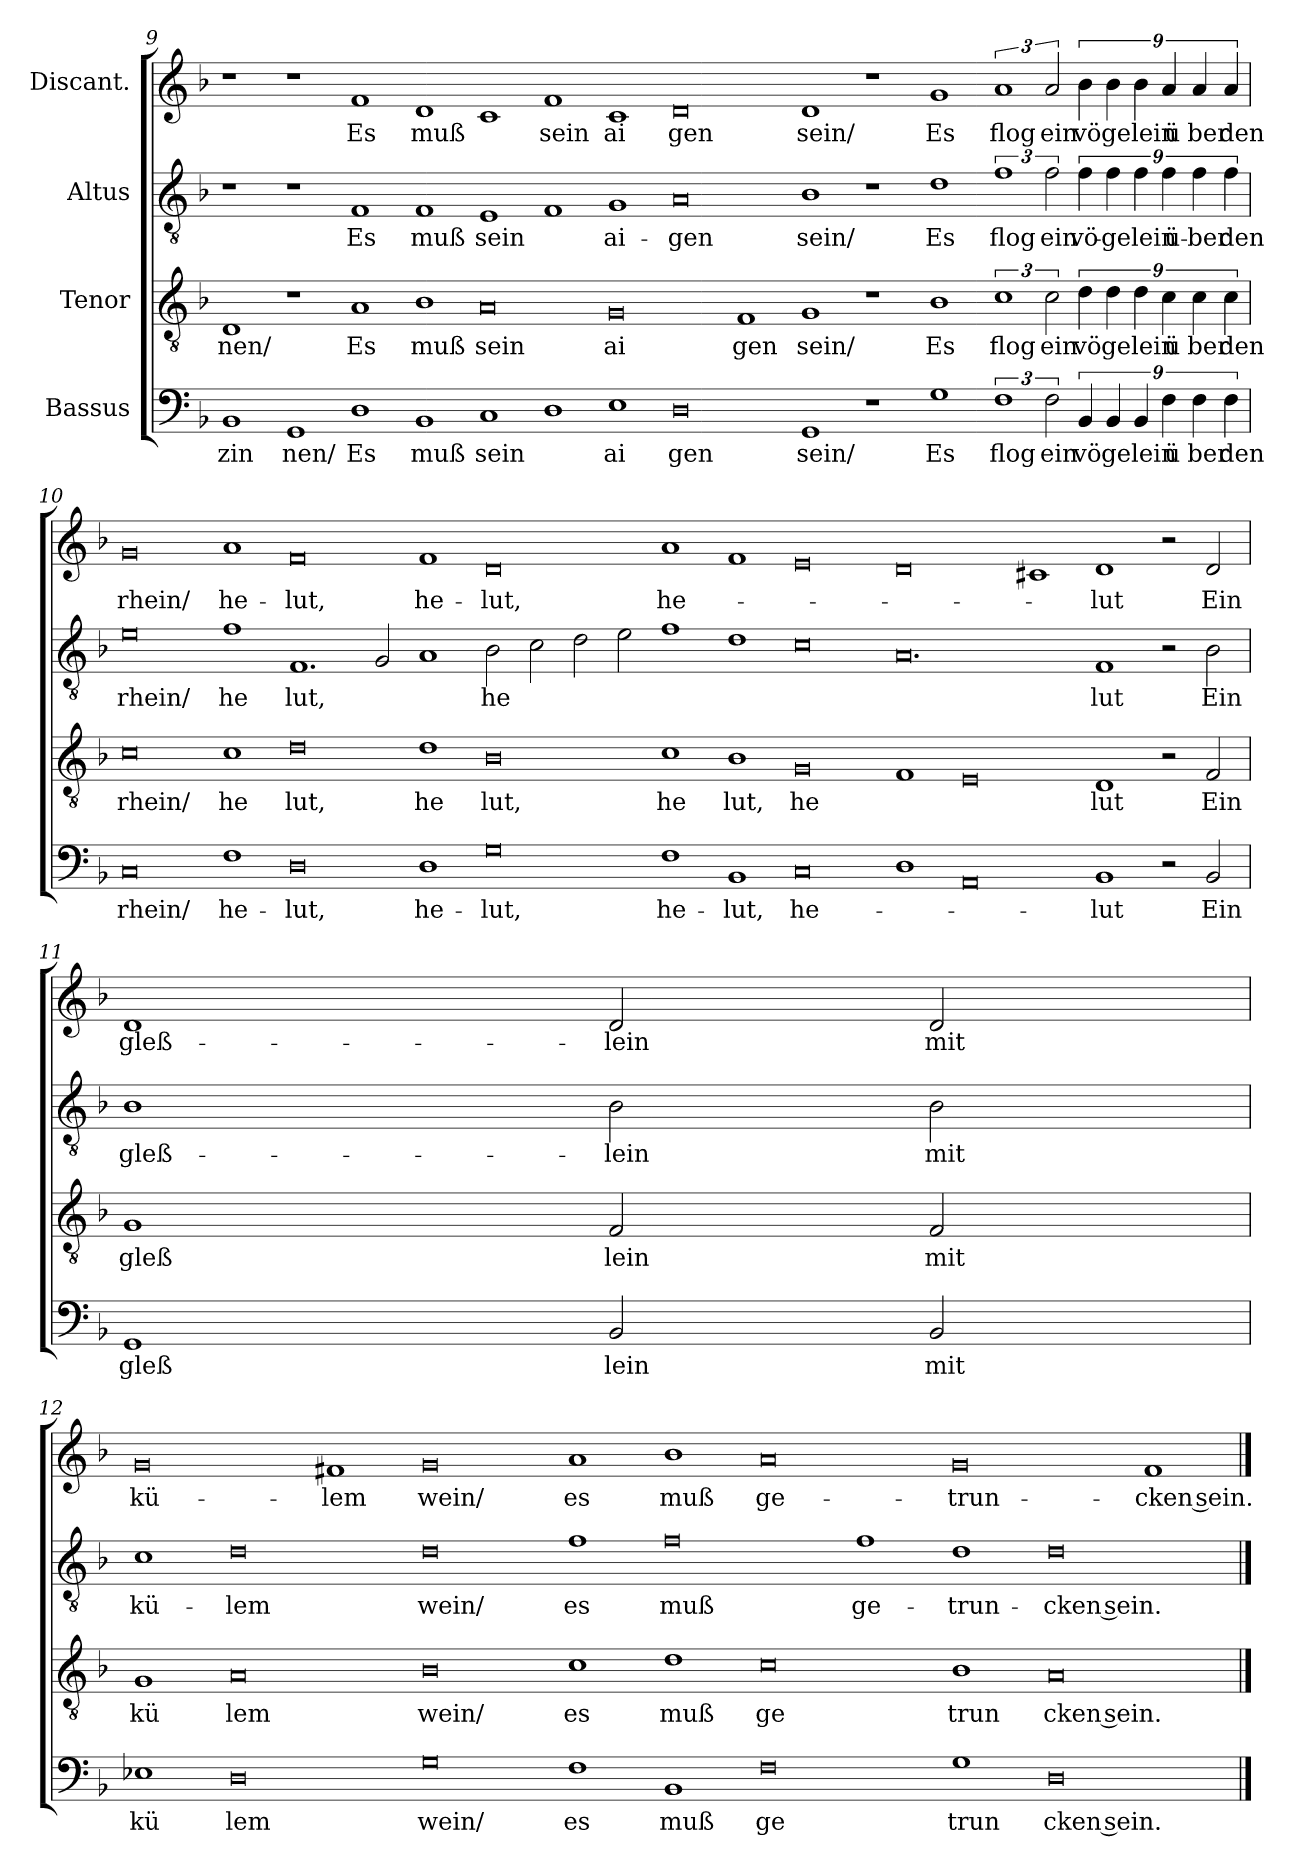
**kern	**text	**kern	**text	**kern	**text	**kern	**text
*part4	*part4	*part3	*part3	*part2	*part2	*part1	*part1
*staff4	*staff4	*staff3	*staff3	*staff2	*staff2	*staff1	*staff1
*I"Bassus	*	*I"Tenor	*	*I"Altus	*	*I"Discant.	*
!!LO:PB:g=z
*clefF4	*	*clefGv2	*	*clefGv2	*	*clefG2	*
*k[b-]	*	*k[b-]	*	*k[b-]	*	*k[b-]	*
*F:	*	*F:	*	*F:	*	*F:	*
=9	=9	=9	=9	=9	=9	=9	=9
!	!LO:LY:b	!	!LO:LY:b	!	!	!	!
1BB-	zin	1D	nen/	1r	.	1r	.
!	!LO:LY:b	!	!	!	!	!	!
1GG	nen/	1r	.	1r	.	1r	.
!	!LO:LY:b	!	!LO:LY:b	!	!LO:LY:b	!	!LO:LY:b
1D	Es	1A	Es	1F	Es	1f	Es
!	!LO:LY:b	!	!LO:LY:b	!	!LO:LY:b	!	!LO:LY:b
1BB-	muß	1B-	muß	1F	muß	1d	muß
!	!LO:LY:b	!	!LO:LY:b	!	!LO:LY:b	!	!
1C	sein	0A	sein	1E	sein	1c	.
!	!	!	!	!	!	!	!LO:LY:b
1D	.	.	.	1F	.	1f	sein
!	!LO:LY:b	!	!LO:LY:b	!	!LO:LY:b	!	!LO:LY:b
1E	ai	0G	ai	1G	ai-	1c	ai
!	!LO:LY:b	!	!	!	!LO:LY:b	!	!LO:LY:b
0D	gen	.	.	0A	-gen	0d	gen
!	!	!	!LO:LY:b	!	!	!	!
.	.	1F	gen	.	.	.	.
!	!LO:LY:b	!	!LO:LY:b	!	!LO:LY:b	!	!LO:LY:b
1GG	sein/	1G	sein/	1B-	sein/	1d	sein/
1r	.	1r	.	1r	.	1r	.
!	!LO:LY:b	!	!LO:LY:b	!	!LO:LY:b	!	!LO:LY:b
1G	Es	1B-	Es	1d	Es	1g	Es
!	!LO:LY:b	!	!LO:LY:b	!	!LO:LY:b	!	!LO:LY:b
3%2F	flog	3%2c	flog	3%2f	flog	3%2a	flog
!	!LO:LY:b	!	!LO:LY:b	!	!LO:LY:b	!	!LO:LY:b
3F\	ein	3c\	ein	3f\	ein	3a/	ein
!	!LO:LY:b	!	!LO:LY:b	!	!LO:LY:b	!	!LO:LY:b
9%2BB-/	vö	9%2d\	vö	9%2f\	vö-	9%2b-\	vö
!	!LO:LY:b	!	!LO:LY:b	!	!LO:LY:b	!	!LO:LY:b
9%2BB-/	gelein	9%2d\	gelein	9%2f\	-gelein	9%2b-\	gelein
9%2BB-/	.	9%2d\	.	9%2f\	.	9%2b-\	.
!	!LO:LY:b	!	!LO:LY:b	!	!LO:LY:b	!	!LO:LY:b
9%2F\	ü	9%2c\	ü	9%2f\	ü-	9%2a/	ü
!	!LO:LY:b	!	!LO:LY:b	!	!LO:LY:b	!	!LO:LY:b
9%2F\	ber	9%2c\	ber	9%2f\	-ber	9%2a/	ber
!	!LO:LY:b	!	!LO:LY:b	!	!LO:LY:b	!	!LO:LY:b
9%2F\	den	9%2c\	den	9%2f\	den	9%2a/	den
!!LO:LB:g=z
=10!	=10!	=10!	=10!	=10!	=10!	=10!	=10!
!	!LO:LY:b	!	!LO:LY:b	!	!LO:LY:b	!	!LO:LY:b
0C	rhein/	0c	rhein/	0e	rhein/	0g	rhein/
!	!LO:LY:b	!	!LO:LY:b	!	!LO:LY:b	!	!LO:LY:b
1F	he-	1c	he	1f	he	1a	he-
!	!LO:LY:b	!	!LO:LY:b	!	!LO:LY:b	!	!LO:LY:b
0D	-lut,	0d	lut,	1.F	lut,	0f	-lut,
.	.	.	.	2G/	.	.	.
!	!LO:LY:b	!	!LO:LY:b	!	!	!	!LO:LY:b
1D	he-	1d	he	1A	.	1f	he-
!	!LO:LY:b	!	!LO:LY:b	!	!LO:LY:b	!	!LO:LY:b
0G	-lut,	0B-	lut,	2B-\	he	0d	-lut,
.	.	.	.	2c\	.	.	.
.	.	.	.	2d\	.	.	.
.	.	.	.	2e\	.	.	.
!	!LO:LY:b	!	!LO:LY:b	!	!	!	!LO:LY:b
1F	he-	1c	he	1f	.	1a	he-
!	!LO:LY:b	!	!LO:LY:b	!	!	!	!
1BB-	-lut,	1B-	lut,	1d	.	1f	.
!	!LO:LY:b	!	!LO:LY:b	!	!	!	!
0C	he-	0G	he	0c	.	0e	.
1D	.	1F	.	0.A	.	0d	.
0AA	.	0E	.	.	.	.	.
.	.	.	.	.	.	1c#	.
!	!LO:LY:b	!	!LO:LY:b	!	!LO:LY:b	!	!LO:LY:b
1BB-	-lut	1D	lut	1F	lut	1d	-lut
2r	.	2r	.	2r	.	2r	.
!	!LO:LY:b	!	!LO:LY:b	!	!LO:LY:b	!	!LO:LY:b
2BB-/	Ein	2F/	Ein	2B-\	Ein	2d/	Ein
!!LO:LB:g=z
=11	=11	=11	=11	=11	=11	=11	=11
!	!LO:LY:b	!	!LO:LY:b	!	!LO:LY:b	!	!LO:LY:b
1GG	gleß	1G	gleß	1B-	gleß-	1d	gleß-
!	!LO:LY:b	!	!LO:LY:b	!	!LO:LY:b	!	!LO:LY:b
2BB-/	lein	2F/	lein	2B-\	-lein	2d/	-lein
!	!LO:LY:b	!	!LO:LY:b	!	!LO:LY:b	!	!LO:LY:b
2BB-/	mit	2F/	mit	2B-\	mit	2d/	mit
=12!	=12!	=12!	=12!	=12!	=12!	=12!	=12!
!	!LO:LY:b	!	!LO:LY:b	!	!LO:LY:b	!	!LO:LY:b
1E-X	kü	1G	kü	1c	kü-	0g	kü-
!	!LO:LY:b	!	!LO:LY:b	!	!LO:LY:b	!	!
0D	lem	0A	lem	0d	-lem	.	.
!	!	!	!	!	!	!	!LO:LY:b
.	.	.	.	.	.	1f#	-lem
!	!LO:LY:b	!	!LO:LY:b	!	!LO:LY:b	!	!LO:LY:b
0G	wein/	0B-	wein/	0d	wein/	0g	wein/
!	!LO:LY:b	!	!LO:LY:b	!	!LO:LY:b	!	!LO:LY:b
1F	es	1c	es	1f	es	1a	es
!	!LO:LY:b	!	!LO:LY:b	!	!LO:LY:b	!	!LO:LY:b
1BB-	muß	1d	muß	0f	muß	1b-	muß
!	!LO:LY:b	!	!LO:LY:b	!	!	!	!LO:LY:b
0F	ge	0c	ge	.	.	0a	ge-
!	!	!	!	!	!LO:LY:b	!	!
.	.	.	.	1f	ge-	.	.
!	!LO:LY:b	!	!LO:LY:b	!	!LO:LY:b	!	!LO:LY:b
1G	trun	1B-	trun	1d	-trun-	0g	-trun-
!	!LO:LY:b	!	!LO:LY:b	!	!LO:LY:b	!	!
0D	cken sein.	0A	cken sein.	0d	-cken sein.	.	.
!	!	!	!	!	!	!	!LO:LY:b
.	.	.	.	.	.	1f#	-cken sein.
==	==	==	==	==	==	==	==
*-	*-	*-	*-	*-	*-	*-	*-
